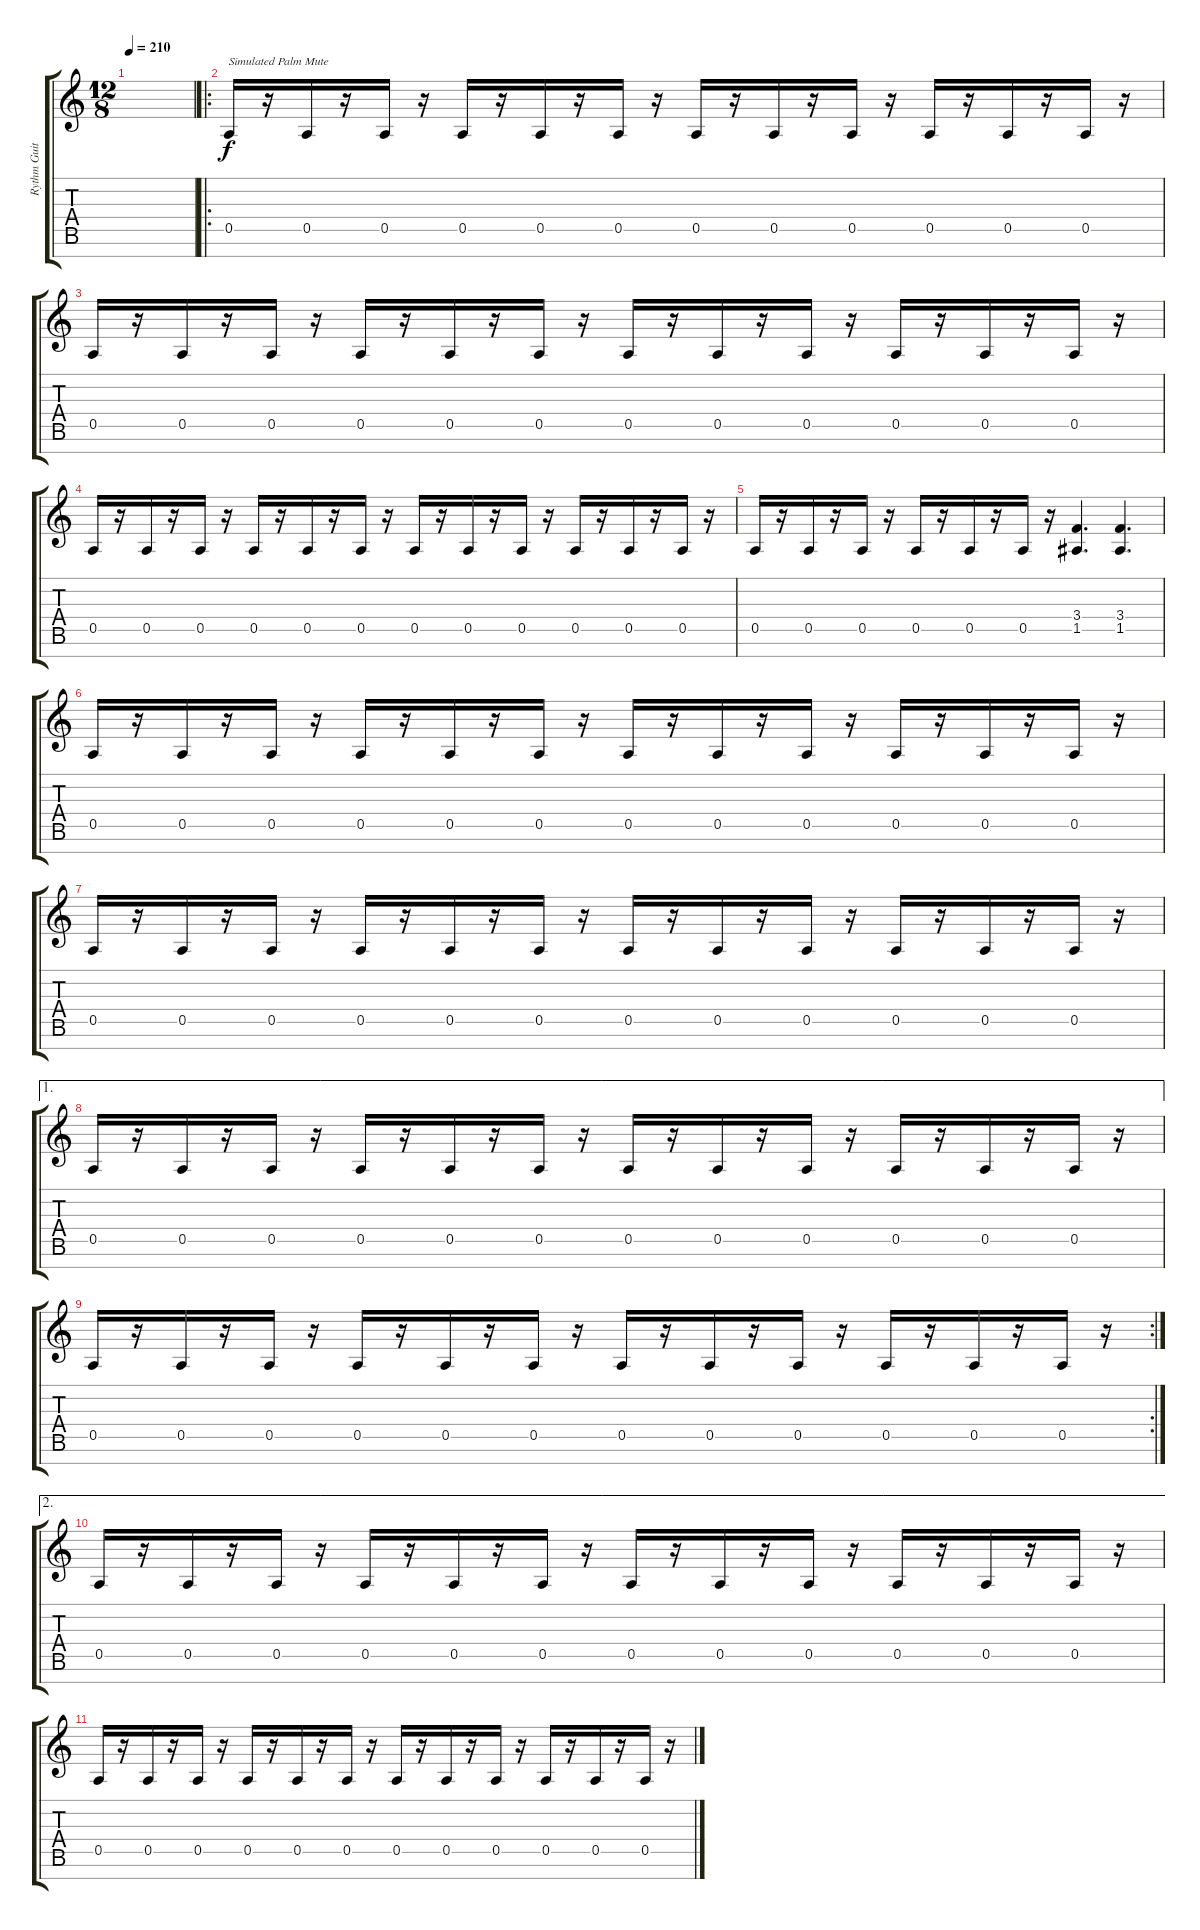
\track ("Rythm Guitar" "Rythm Guit") {instrument distortionguitar}
\staff {score tabs}
\tuning (E4 B3 G3 D3 A2 E2 B1) {hide}
\ts (12 8)
\tempo 210
\clef g2
\ks c
|
\ro
0.5.16{txt "Simulated Palm Mute"} r.16 0.5.16 r.16 0.5.16 r.16 0.5.16 r.16 0.5.16 r.16 0.5.16 r.16 0.5.16 r.16 0.5.16 r.16 0.5.16 r.16 0.5.16 r.16 0.5.16 r.16 0.5.16 r.16 |
0.5.16 r.16 0.5.16 r.16 0.5.16 r.16 0.5.16 r.16 0.5.16 r.16 0.5.16 r.16 0.5.16 r.16 0.5.16 r.16 0.5.16 r.16 0.5.16 r.16 0.5.16 r.16 0.5.16 r.16 |
0.5.16 r.16 0.5.16 r.16 0.5.16 r.16 0.5.16 r.16 0.5.16 r.16 0.5.16 r.16 0.5.16 r.16 0.5.16 r.16 0.5.16 r.16 0.5.16 r.16 0.5.16 r.16 0.5.16 r.16 |
0.5.16 r.16 0.5.16 r.16 0.5.16 r.16 0.5.16 r.16 0.5.16 r.16 0.5.16 r.16 (3.4 1.5).4{d} (3.4 1.5).4{d} |
0.5.16 r.16 0.5.16 r.16 0.5.16 r.16 0.5.16 r.16 0.5.16 r.16 0.5.16 r.16 0.5.16 r.16 0.5.16 r.16 0.5.16 r.16 0.5.16 r.16 0.5.16 r.16 0.5.16 r.16 |
0.5.16 r.16 0.5.16 r.16 0.5.16 r.16 0.5.16 r.16 0.5.16 r.16 0.5.16 r.16 0.5.16 r.16 0.5.16 r.16 0.5.16 r.16 0.5.16 r.16 0.5.16 r.16 0.5.16 r.16 |
\ae 1
0.5.16 r.16 0.5.16 r.16 0.5.16 r.16 0.5.16 r.16 0.5.16 r.16 0.5.16 r.16 0.5.16 r.16 0.5.16 r.16 0.5.16 r.16 0.5.16 r.16 0.5.16 r.16 0.5.16 r.16 |
\rc 2
0.5.16 r.16 0.5.16 r.16 0.5.16 r.16 0.5.16 r.16 0.5.16 r.16 0.5.16 r.16 0.5.16 r.16 0.5.16 r.16 0.5.16 r.16 0.5.16 r.16 0.5.16 r.16 0.5.16 r.16 |
\ae 2
0.5.16 r.16 0.5.16 r.16 0.5.16 r.16 0.5.16 r.16 0.5.16 r.16 0.5.16 r.16 0.5.16 r.16 0.5.16 r.16 0.5.16 r.16 0.5.16 r.16 0.5.16 r.16 0.5.16 r.16 |
0.5.16 r.16 0.5.16 r.16 0.5.16 r.16 0.5.16 r.16 0.5.16 r.16 0.5.16 r.16 0.5.16 r.16 0.5.16 r.16 0.5.16 r.16 0.5.16 r.16 0.5.16 r.16 0.5.16 r.16
